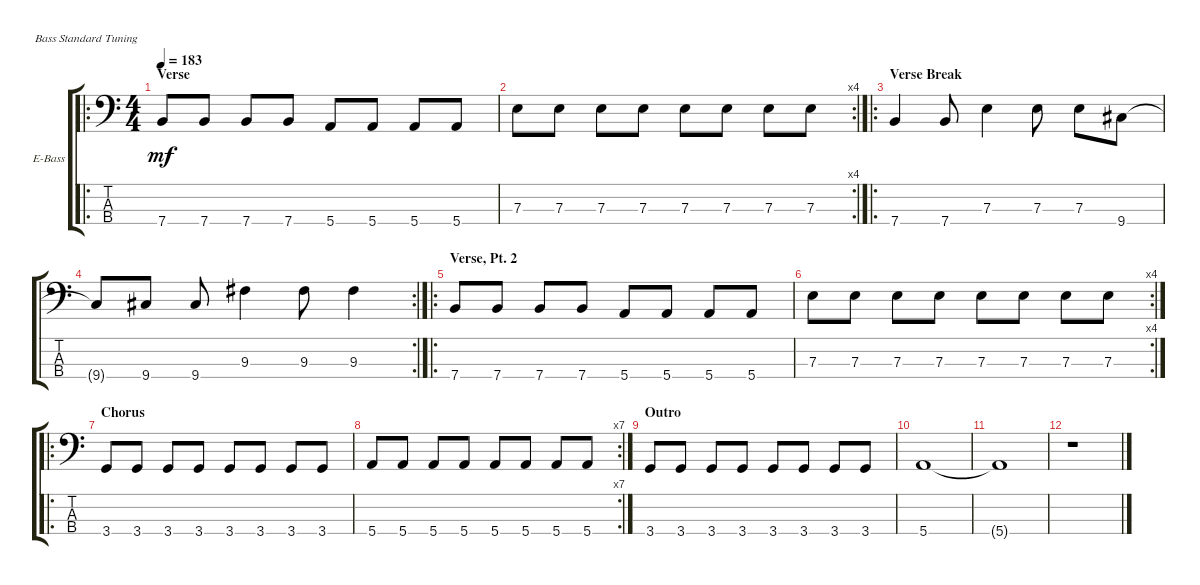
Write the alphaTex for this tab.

\defaultSystemsLayout 4
\bracketExtendMode groupsimilarinstruments
\firstSystemTrackNameOrientation horizontal
\otherSystemsTrackNameOrientation horizontal
\track ("Electric Bass" "E-Bass") {instrument electricbassfinger}
\staff {score tabs}
\tuning (G2 D2 A1 E1)
\ro
\ts (4 4)
\section ("" "Verse")
\tempo 183
\clef f4
\ks c
7.4.8{dy mf} 7.4.8 7.4.8 7.4.8 5.4.8 5.4.8 5.4.8 5.4.8 |
\rc 4
7.3.8 7.3.8 7.3.8 7.3.8 7.3.8 7.3.8 7.3.8 7.3.8 |
\ro
\section ("" "Verse Break")
7.4.4 7.4.8 7.3.4 7.3.8 7.3.8 9.4.8 |
\rc 2
9.4{t}.8 9.4.8 9.4.8 9.3.4 9.3.8 9.3.4 |
\ro
\section ("" "Verse, Pt. 2")
7.4.8 7.4.8 7.4.8 7.4.8 5.4.8 5.4.8 5.4.8 5.4.8 |
\rc 4
7.3.8 7.3.8 7.3.8 7.3.8 7.3.8 7.3.8 7.3.8 7.3.8 |
\ro
\section ("" "Chorus")
3.4.8 3.4.8 3.4.8 3.4.8 3.4.8 3.4.8 3.4.8 3.4.8 |
\rc 7
5.4.8 5.4.8 5.4.8 5.4.8 5.4.8 5.4.8 5.4.8 5.4.8 |
\section ("" "Outro")
3.4.8 3.4.8 3.4.8 3.4.8 3.4.8 3.4.8 3.4.8 3.4.8 |
5.4.1 |
5.4{t}.1 |
r.1
